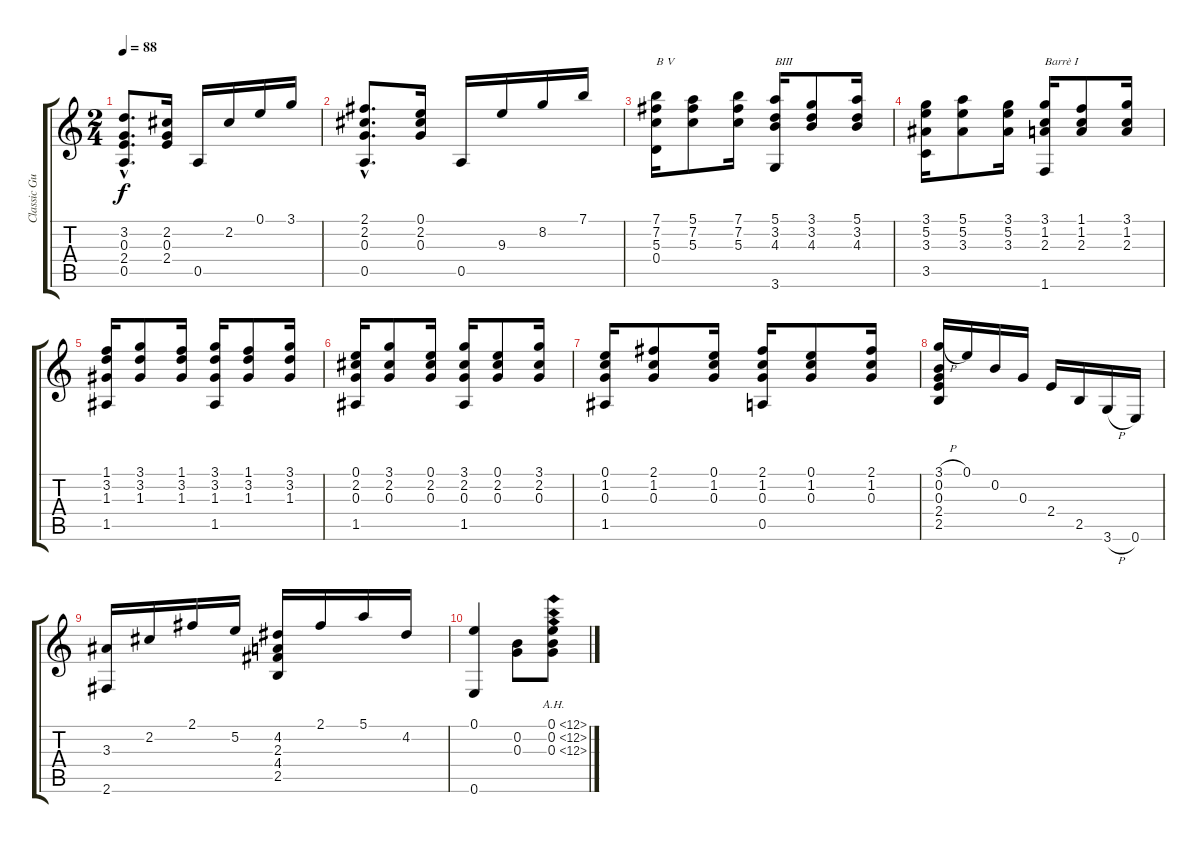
\track ("Classic Guitar" "Classic Gu") {instrument acousticguitarnylon}
\staff {score tabs}
\tuning (E4 B3 G3 D3 A2 E2) {hide}
\ts (2 4)
\tempo 88
\clef g2
\ks c
(3.2{hac} 0.3{hac} 2.4{hac} 0.5{hac}).8{d dy f} (2.2 0.3 2.4).16 0.5.16 2.2.16 0.1.16 3.1.16 |
(2.1{hac} 2.2{hac} 0.3{hac} 0.5{hac}).8{d} (0.1 2.2 0.3).16 0.5.16 9.3.16 8.2.16 7.1.16 |
(7.1 7.2 5.3 0.4).16{txt "B V"} (5.1 7.2 5.3).8 (7.1 7.2 5.3).16 (5.1 3.2 4.3 3.6).16{txt "BIII"} (3.1 3.2 4.3).8 (5.1 3.2 4.3).16 |
(3.1 5.2 3.3 3.5).16 (5.1 5.2 3.3).8 (3.1 5.2 3.3).16 (3.1 1.2 2.3 1.6).16{txt "Barrè I"} (1.1 1.2 2.3).8 (3.1 1.2 2.3).16 |
(1.1 3.2 1.3 1.5).16 (3.1 3.2 1.3).8 (1.1 3.2 1.3).16 (3.1 3.2 1.3 1.5).16 (1.1 3.2 1.3).8 (3.1 3.2 1.3).16 |
(0.1 2.2 0.3 1.5).16 (3.1 2.2 0.3).8 (0.1 2.2 0.3).16 (3.1 2.2 0.3 1.5).16 (0.1 2.2 0.3).8 (3.1 2.2 0.3).16 |
(0.1 1.2 0.3 1.5).16 (2.1 1.2 0.3).8 (0.1 1.2 0.3).16 (2.1 1.2 0.3 0.5).16 (0.1 1.2 0.3).8 (2.1 1.2 0.3).16 |
(3.1{h} 0.2 0.3 2.4 2.5).16 0.1.16 0.2.16 0.3.16 2.4.16 2.5.16 3.6{h}.16 0.6.16 |
(3.3 2.6).16 2.2.16 2.1.16 5.2.16 (4.2 2.3 4.4 2.5).16 2.1.16 5.1.16 4.2.16 |
(0.1 0.6).4 (0.2 0.3).8 (0.1{ah 12} 0.2{ah 12} 0.3{ah 12}).8
